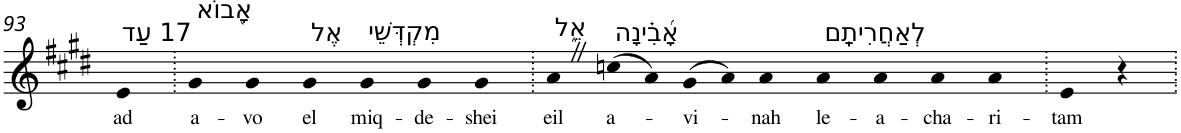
**kern	**text
*part1	*part1
*staff1	*staff1
*I"Piano	*
*I'Pno	*
!!LO:PB:g=z
*clefG2	*
*k[f#c#g#d#]	*
*E:	*
=93	=93
!LO:TX:a:t=17 עַד	!
!	!LO:LY:b
4e	ad
=94.	=94.
!LO:TX:a:t=אָ֭בוֹא	!
!	!LO:LY:b
4g#	a-
!	!LO:LY:b
4g#	-vo
!LO:TX:a:t=אֶל	!
!	!LO:LY:b
4g#	el
!LO:TX:a:t=מִקְדְּשֵׁי	!
!	!LO:LY:b
4g#	miq-
!	!LO:LY:b
4g#	-de-
!	!LO:LY:b
4g#	-shei
=95.	=95.
!LO:TX:a:t=אֵ֑ל	!
!	!LO:LY:b
4aZ	eil
!LO:TX:a:t=אָ֝בִ֗ינָה	!
!	!LO:LY:b
(>8ccn	a-
8a)	.
!	!LO:LY:b
(>8g#	-vi-
8a)	.
!	!LO:LY:b
4a	-nah
!LO:TX:a:t=לְאַחֲרִיתָֽם	!
!	!LO:LY:b
4a	le-
!	!LO:LY:b
4a	-a-
!	!LO:LY:b
4a	-cha-
!	!LO:LY:b
4a	-ri-
=96.	=96.
!	!LO:LY:b
4e	-tam
4r	.
=.	=.
*-	*-
